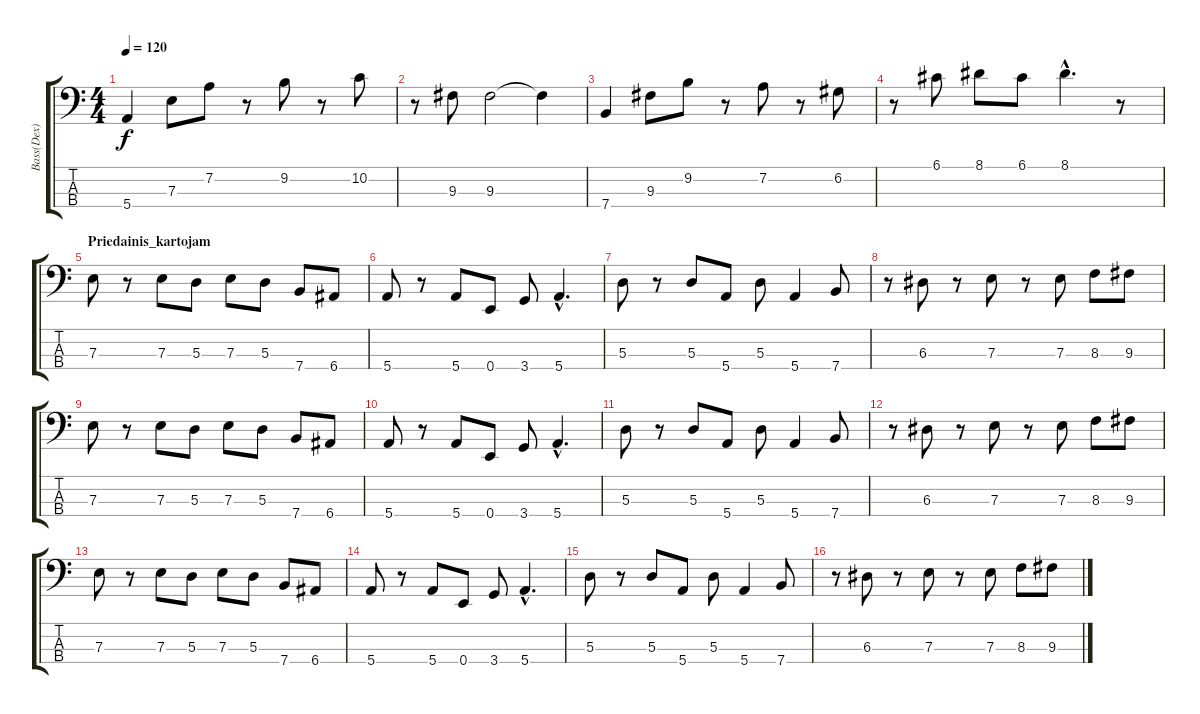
\track ("Bass(Dex)" "Bass(Dex)") {instrument electricbassfinger}
\staff {score tabs}
\tuning (G2 D2 A1 E1) {hide}
\ts (4 4)
\tempo 120
\clef f4
\ks c
5.4.4{dy f} 7.3.8 7.2.8 r.8 9.2.8 r.8 10.2.8 |
r.8 9.3.8 9.3.2 9.3{t}.4 |
7.4.4 9.3.8 9.2.8 r.8 7.2.8 r.8 6.2.8 |
r.8 6.1.8 8.1.8 6.1.8 8.1{hac}.4{d} r.8 |
\section ("" "Priedainis_kartojam")
7.3.8 r.8 7.3.8 5.3.8 7.3.8 5.3.8 7.4.8 6.4.8 |
5.4.8 r.8 5.4.8 0.4.8 3.4.8 5.4{hac}.4{d} |
5.3.8 r.8 5.3.8 5.4.8 5.3.8 5.4.4 7.4.8 |
r.8 6.3.8 r.8 7.3.8 r.8 7.3.8 8.3.8 9.3.8 |
7.3.8 r.8 7.3.8 5.3.8 7.3.8 5.3.8 7.4.8 6.4.8 |
5.4.8 r.8 5.4.8 0.4.8 3.4.8 5.4{hac}.4{d} |
5.3.8 r.8 5.3.8 5.4.8 5.3.8 5.4.4 7.4.8 |
r.8 6.3.8 r.8 7.3.8 r.8 7.3.8 8.3.8 9.3.8 |
7.3.8 r.8 7.3.8 5.3.8 7.3.8 5.3.8 7.4.8 6.4.8 |
5.4.8 r.8 5.4.8 0.4.8 3.4.8 5.4{hac}.4{d} |
5.3.8 r.8 5.3.8 5.4.8 5.3.8 5.4.4 7.4.8 |
r.8 6.3.8 r.8 7.3.8 r.8 7.3.8 8.3.8 9.3.8
